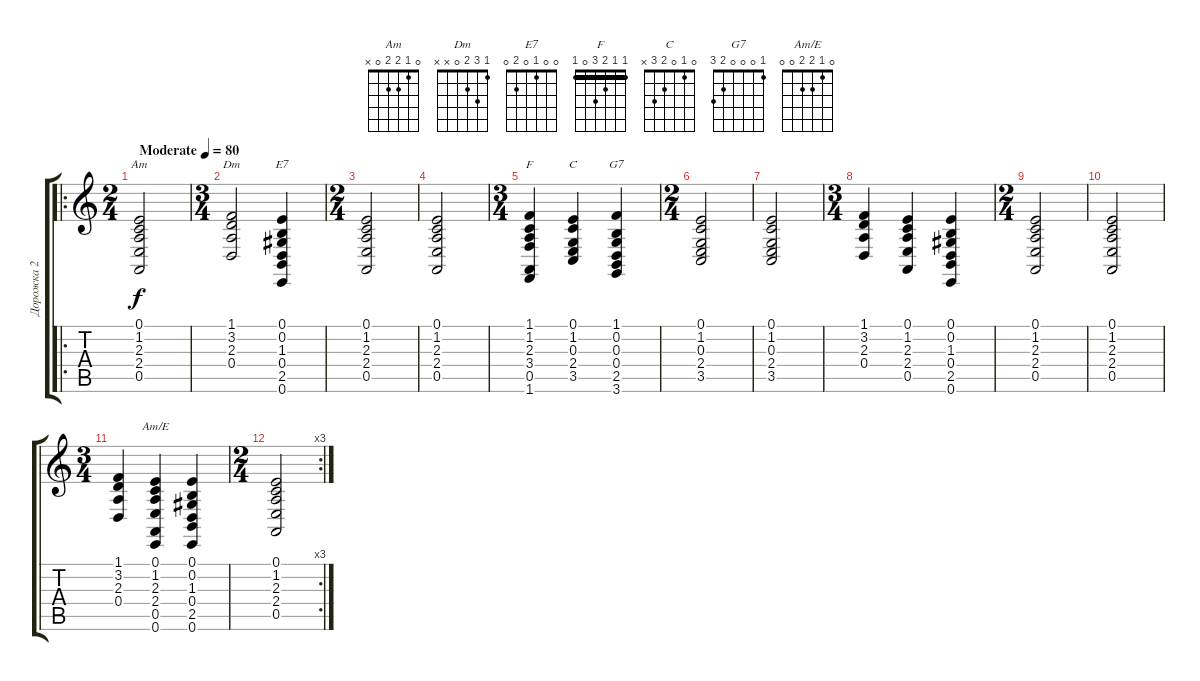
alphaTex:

\track ("Дорожка 2" "Дорожка 2") {instrument stringensemble1}
\staff {score tabs}
\tuning (E4 B3 G3 D3 A2 E2) {hide}
\chord ("Am" 0 1 2 2 0 x)
\chord ("Dm" 1 3 2 0 x x)
\chord ("E7" 0 0 1 0 2 0)
\chord ("F" 1 1 2 3 0 1) {barre 1}
\chord ("C" 0 1 0 2 3 x)
\chord ("G7" 1 0 0 0 2 3)
\chord ("Am/E" 0 1 2 2 0 0)
\ro
\ts (2 4)
\tempo (80 "Moderate")
\clef g2
\ks c
(0.1 1.2 2.3 2.4 0.5).2{ch "Am" dy f instrument stringensemble1} |
\ts (3 4)
(1.1 3.2 2.3 0.4).2{ch "Dm"} (0.1 0.2 1.3 0.4 2.5 0.6).4{ch "E7"} |
\ts (2 4)
(0.1 1.2 2.3 2.4 0.5).2 |
(0.1 1.2 2.3 2.4 0.5).2 |
\ts (3 4)
(1.1 1.2 2.3 3.4 0.5 1.6).4{ch "F"} (0.1 1.2 0.3 2.4 3.5).4{ch "C"} (1.1 0.2 0.3 0.4 2.5 3.6).4{ch "G7"} |
\ts (2 4)
(0.1 1.2 0.3 2.4 3.5).2 |
(0.1 1.2 0.3 2.4 3.5).2 |
\ts (3 4)
(1.1 3.2 2.3 0.4).4 (0.1 1.2 2.3 2.4 0.5).4 (0.1 0.2 1.3 0.4 2.5 0.6).4 |
\ts (2 4)
(0.1 1.2 2.3 2.4 0.5).2 |
(0.1 1.2 2.3 2.4 0.5).2 |
\ts (3 4)
(1.1 3.2 2.3 0.4).4 (0.1 1.2 2.3 2.4 0.5 0.6).4{ch "Am/E"} (0.1 0.2 1.3 0.4 2.5 0.6).4 |
\rc 3
\ts (2 4)
(0.1 1.2 2.3 2.4 0.5).2
